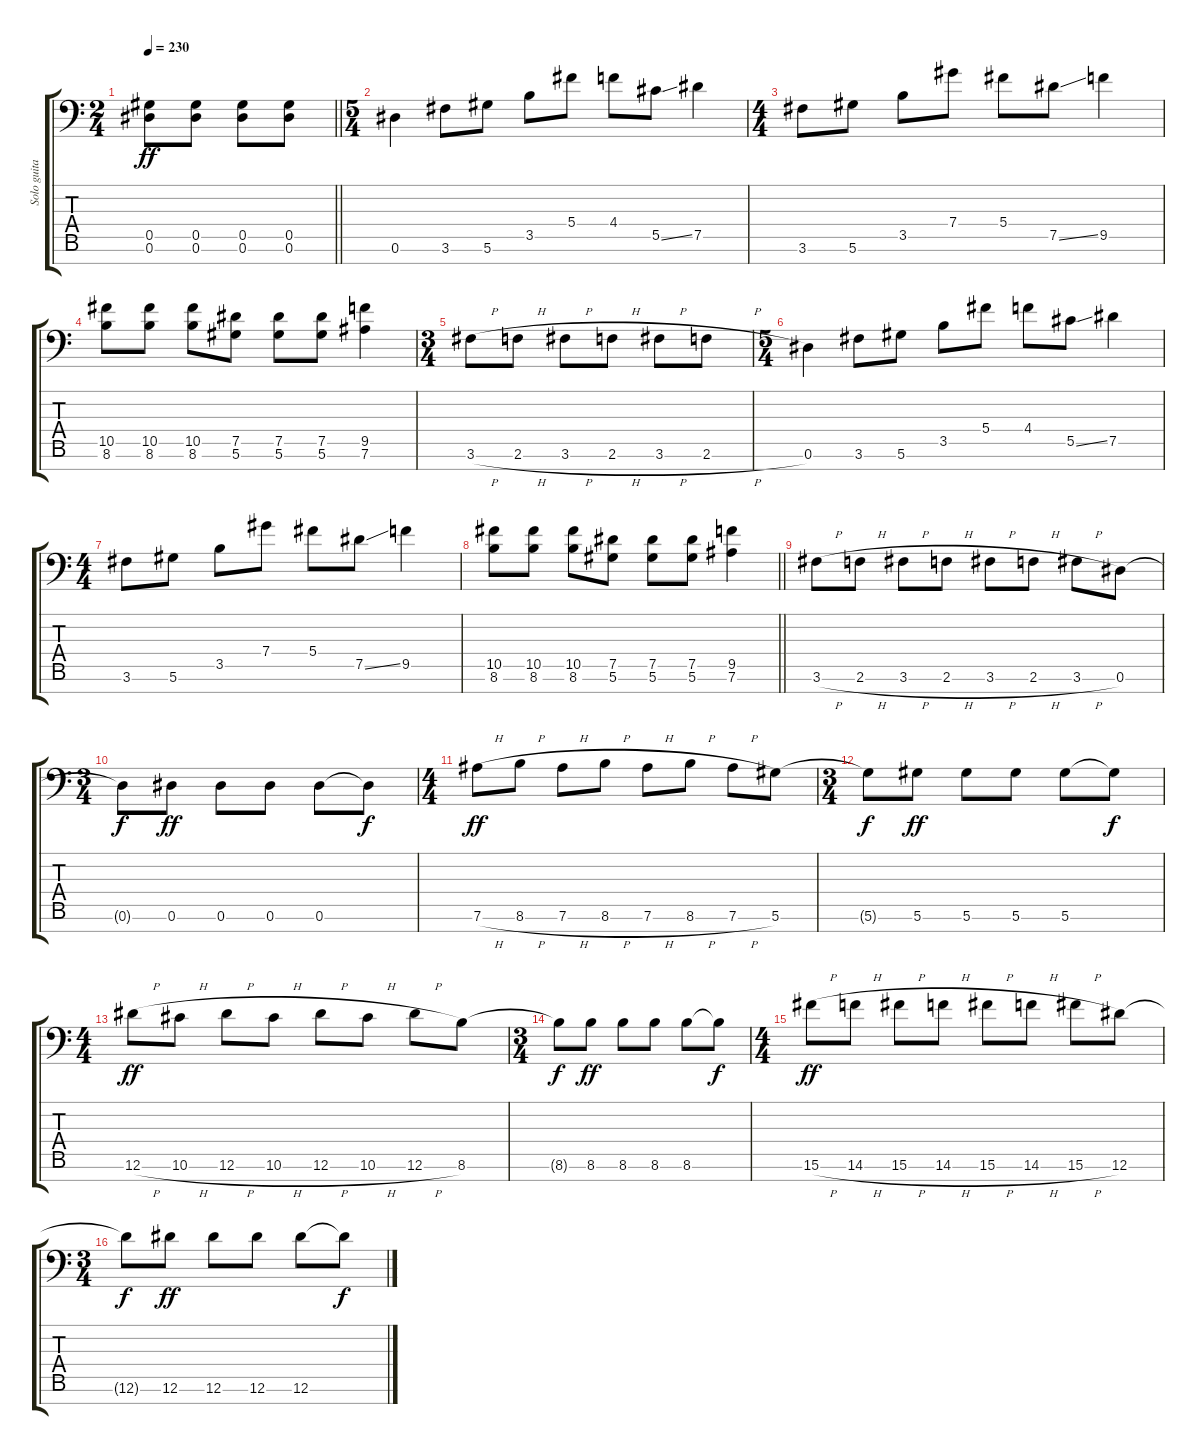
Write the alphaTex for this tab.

\track ("Solo guitar" "Solo guita") {instrument distortionguitar}
\staff {score tabs}
\tuning (Eb4 Bb3 Gb3 Db3 Ab2 Eb2 Ab1) {hide}
\ts (2 4)
\tempo 230
\clef f4
\barLineRight lightlight
\ks c
(0.5 0.6).8{dy ff} (0.5 0.6).8 (0.5 0.6).8 (0.5 0.6).8 |
\ts (5 4)
\section ("" "")
0.6.4 3.6.8 5.6.8 3.5.8 5.4.8 4.4.8 5.5{ss}.8 7.5.4 |
\ts (4 4)
3.6.8 5.6.8 3.5.8 7.4.8 5.4.8 7.5{ss}.8 9.5.4 |
(10.5 8.6).8 (10.5 8.6).8 (10.5 8.6).8 (7.5 5.6).8 (7.5 5.6).8 (7.5 5.6).8 (9.5 7.6).4 |
\ts (3 4)
3.6{h}.8 2.6{h}.8 3.6{h}.8 2.6{h}.8 3.6{h}.8 2.6{h}.8 |
\ts (5 4)
0.6.4 3.6.8 5.6.8 3.5.8 5.4.8 4.4.8 5.5{ss}.8 7.5.4 |
\ts (4 4)
3.6.8 5.6.8 3.5.8 7.4.8 5.4.8 7.5{ss}.8 9.5.4 |
\barLineRight lightlight
(10.5 8.6).8 (10.5 8.6).8 (10.5 8.6).8 (7.5 5.6).8 (7.5 5.6).8 (7.5 5.6).8 (9.5 7.6).4 |
\section ("" "")
3.6{h}.8 2.6{h}.8 3.6{h}.8 2.6{h}.8 3.6{h}.8 2.6{h}.8 3.6{h}.8 0.6.8 |
\ts (3 4)
0.6{t}.8{dy f} 0.6.8{dy ff} 0.6.8 0.6.8 0.6.8 0.6{t}.8{dy f} |
\ts (4 4)
7.6{h}.8{dy ff} 8.6{h}.8 7.6{h}.8 8.6{h}.8 7.6{h}.8 8.6{h}.8 7.6{h}.8 5.6.8 |
\ts (3 4)
5.6{t}.8{dy f} 5.6.8{dy ff} 5.6.8 5.6.8 5.6.8 5.6{t}.8{dy f} |
\ts (4 4)
12.6{h}.8{dy ff} 10.6{h}.8 12.6{h}.8 10.6{h}.8 12.6{h}.8 10.6{h}.8 12.6{h}.8 8.6.8 |
\ts (3 4)
8.6{t}.8{dy f} 8.6.8{dy ff} 8.6.8 8.6.8 8.6.8 8.6{t}.8{dy f} |
\ts (4 4)
15.6{h}.8{dy ff} 14.6{h}.8 15.6{h}.8 14.6{h}.8 15.6{h}.8 14.6{h}.8 15.6{h}.8 12.6.8 |
\ts (3 4)
12.6{t}.8{dy f} 12.6.8{dy ff} 12.6.8 12.6.8 12.6.8 12.6{t}.8{dy f}
